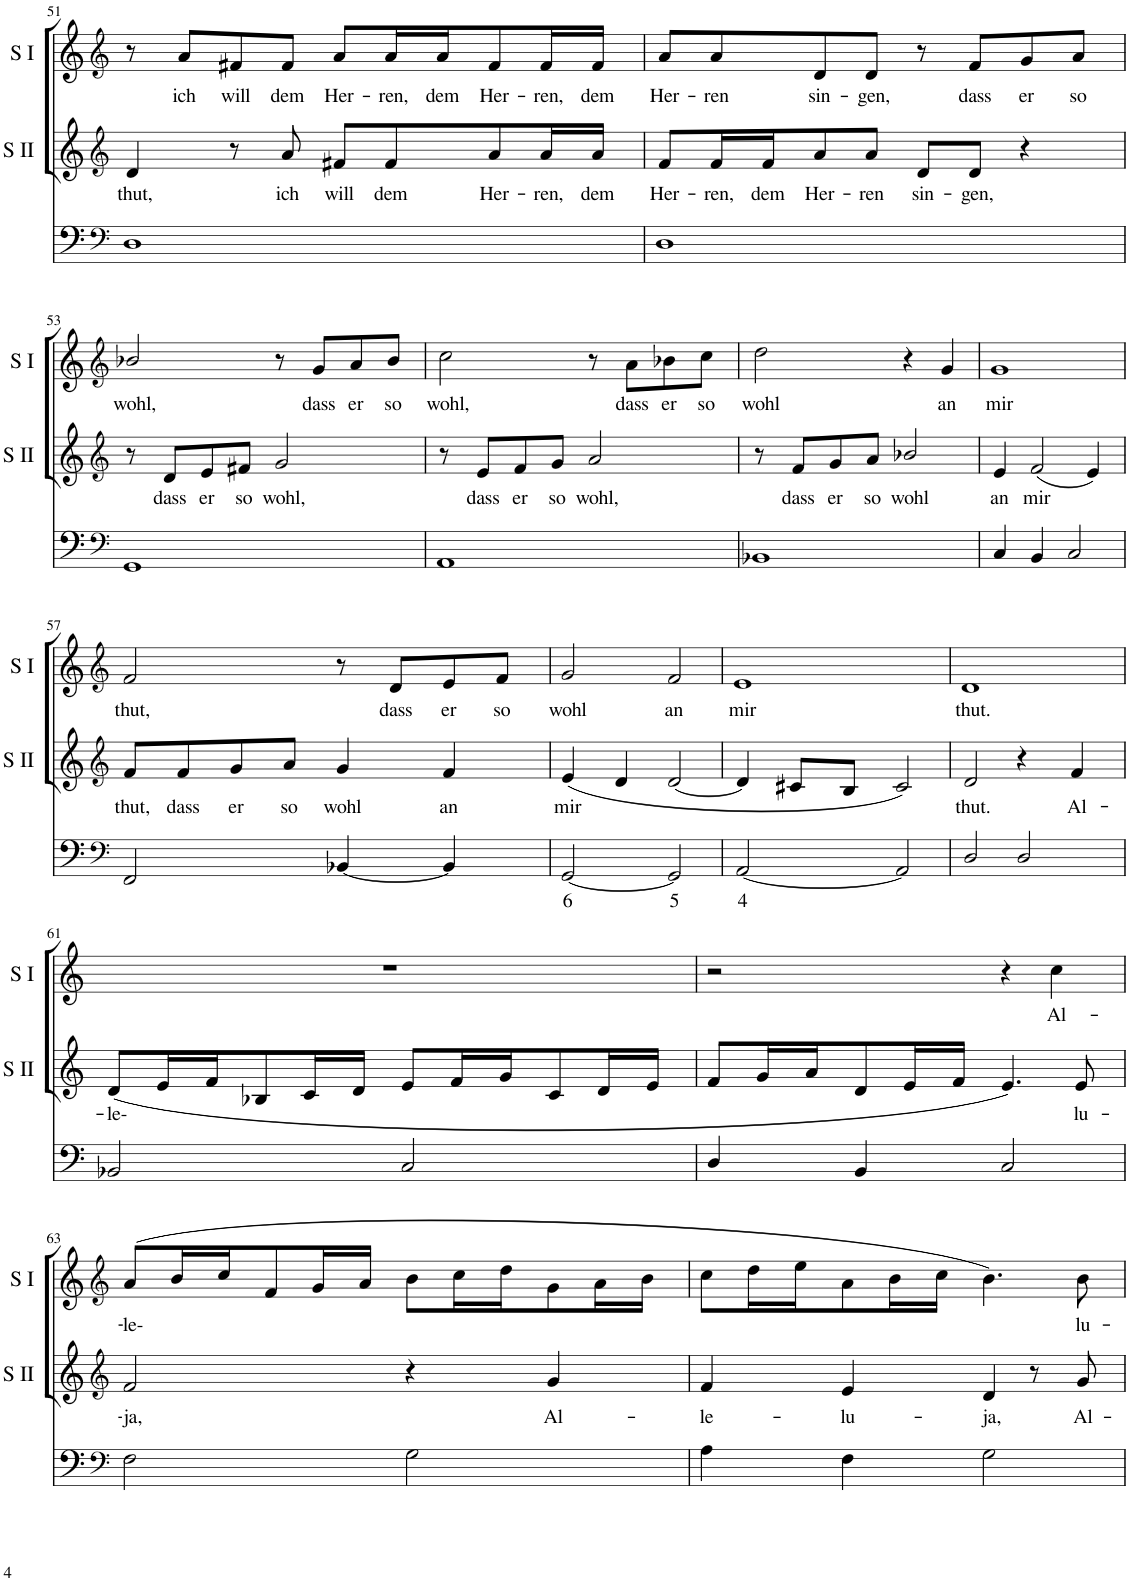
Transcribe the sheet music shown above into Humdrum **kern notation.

**kern	**text	**kern	**text	**kern	**text
*part3	*part3	*part2	*part2	*part1	*part1
*staff3	*staff3	*staff2	*staff2	*staff1	*staff1
*I"Continuo	*	*I"Soprano II	*	*I"Soprano I	*
*	*	*I'S II	*	*I'S I	*
!!LO:PB:g=z
*clefF4	*	*clefG2	*	*clefG2	*
*k[]	*	*k[]	*	*k[]	*
=51	=51	=51	=51	=51	=51
!	!	!	!LO:LY:b	!	!
1D	.	4d/	thut,	8r	.
!	!	!	!	!	!LO:LY:b
.	.	.	.	8a/L	ich
!	!	!	!	!	!LO:LY:b
.	.	8r	.	8f#X/	will
!	!	!	!LO:LY:b	!	!LO:LY:b
.	.	8a/	ich	8f#/J	dem
!	!	!	!LO:LY:b	!	!LO:LY:b
.	.	8f#X/L	will	8a/L	Her-
!	!	!	!LO:LY:b	!	!LO:LY:b
.	.	8f#/	dem	16a/L	ren,
!	!	!	!	!	!LO:LY:b
.	.	.	.	16a/J	dem
!	!	!	!LO:LY:b	!	!LO:LY:b
.	.	8a/	Her-	8f#/	Her-
!	!	!	!LO:LY:b	!	!LO:LY:b
.	.	16a/L	ren,	16f#/L	ren,
!	!	!	!LO:LY:b	!	!LO:LY:b
.	.	16a/JJ	dem	16f#/JJ	dem
=52	=52	=52	=52	=52	=52
!	!	!	!LO:LY:b	!	!LO:LY:b
1D	.	8f/L	Her-	8a/L	Her-
!	!	!	!LO:LY:b	!	!LO:LY:b
.	.	16f/L	ren,	8a/	ren
!	!	!	!LO:LY:b	!	!
.	.	16f/J	dem	.	.
!	!	!	!LO:LY:b	!	!LO:LY:b
.	.	8a/	Her-	8d/	sin-
!	!	!	!LO:LY:b	!	!LO:LY:b
.	.	8a/J	ren	8d/J	gen,
!	!	!	!LO:LY:b	!	!
.	.	8d/L	sin-	8r	.
!	!	!	!LO:LY:b	!	!LO:LY:b
.	.	8d/J	gen,	8f/L	dass
!	!	!	!	!	!LO:LY:b
.	.	4r	.	8g/	er
!	!	!	!	!	!LO:LY:b
.	.	.	.	8a/J	so
!!LO:LB:g=z
=53	=53	=53	=53	=53	=53
*clefF4	*	*clefG2	*	*clefG2	*
!	!	!	!	!	!LO:LY:b
1GG	.	8r	.	2b-X/	wohl,
!	!	!	!LO:LY:b	!	!
.	.	8d/L	dass	.	.
!	!	!	!LO:LY:b	!	!
.	.	8e/	er	.	.
!	!	!	!LO:LY:b	!	!
.	.	8f#X/J	so	.	.
!	!	!	!LO:LY:b	!	!
.	.	2g/	wohl,	8r	.
!	!	!	!	!	!LO:LY:b
.	.	.	.	8g/L	dass
!	!	!	!	!	!LO:LY:b
.	.	.	.	8a/	er
!	!	!	!	!	!LO:LY:b
.	.	.	.	8b-/J	so
=54	=54	=54	=54	=54	=54
!	!	!	!	!	!LO:LY:b
1AA	.	8r	.	2cc\	wohl,
!	!	!	!LO:LY:b	!	!
.	.	8e/L	dass	.	.
!	!	!	!LO:LY:b	!	!
.	.	8f/	er	.	.
!	!	!	!LO:LY:b	!	!
.	.	8g/J	so	.	.
!	!	!	!LO:LY:b	!	!
.	.	2a/	wohl,	8r	.
!	!	!	!	!	!LO:LY:b
.	.	.	.	8a\L	dass
!	!	!	!	!	!LO:LY:b
.	.	.	.	8b-X\	er
!	!	!	!	!	!LO:LY:b
.	.	.	.	8cc\J	so
=55	=55	=55	=55	=55	=55
!	!	!	!	!	!LO:LY:b
1BB-X	.	8r	.	2dd\	wohl
!	!	!	!LO:LY:b	!	!
.	.	8f/L	dass	.	.
!	!	!	!LO:LY:b	!	!
.	.	8g/	er	.	.
!	!	!	!LO:LY:b	!	!
.	.	8a/J	so	.	.
!	!	!	!LO:LY:b	!	!
.	.	2b-X/	wohl	4r	.
!	!	!	!	!	!LO:LY:b
.	.	.	.	4g/	an
=56	=56	=56	=56	=56	=56
!	!	!	!LO:LY:b	!	!LO:LY:b
4C/	.	4e/	an	1g	mir
!	!	!	!LO:LY:b	!	!
4BB/	.	(2f/	mir	.	.
2C/	.	.	.	.	.
.	.	4e/)	.	.	.
!!LO:LB:g=z
=57	=57	=57	=57	=57	=57
*clefF4	*	*clefG2	*	*clefG2	*
!	!	!	!LO:LY:b	!	!LO:LY:b
2FF/	.	8f/L	thut,	2f/	thut,
!	!	!	!LO:LY:b	!	!
.	.	8f/	dass	.	.
!	!	!	!LO:LY:b	!	!
.	.	8g/	er	.	.
!	!	!	!LO:LY:b	!	!
.	.	8a/J	so	.	.
!	!	!	!LO:LY:b	!	!
[4BB-X/	.	4g/	wohl	8r	.
!	!	!	!	!	!LO:LY:b
.	.	.	.	8d/L	dass
!	!	!	!LO:LY:b	!	!LO:LY:b
4BB-/]	.	4f/	an	8e/	er
!	!	!	!	!	!LO:LY:b
.	.	.	.	8f/J	so
=58	=58	=58	=58	=58	=58
!	!LO:LY:b	!	!LO:LY:b	!	!LO:LY:b
[2GG/	6	(4e/	mir	2g/	wohl
.	.	4d/	.	.	.
!	!LO:LY:b	!	!	!	!LO:LY:b
2GG/]	5	[2d/	.	2f/	an
=59	=59	=59	=59	=59	=59
!	!LO:LY:b	!	!	!	!LO:LY:b
[2AA/	4	4d/]	.	1e	mir
.	.	8c#X/L	.	.	.
.	.	8B/J	.	.	.
2AA/]	.	2c#/)	.	.	.
=60	=60	=60	=60	=60	=60
!	!	!	!LO:LY:b	!	!LO:LY:b
2D/	.	2d/	thut.	1d	thut.
2D/	.	4r	.	.	.
!	!	!	!LO:LY:b	!	!
.	.	4f/	Al-	.	.
!!LO:LB:g=z
=61	=61	=61	=61	=61	=61
!	!	!	!LO:LY:b	!	!
2BB-X/	.	(8d/L	le-	1r	.
.	.	16e/L	.	.	.
.	.	16f/J	.	.	.
.	.	8B-X/	.	.	.
.	.	16c/L	.	.	.
.	.	16d/JJ	.	.	.
2C/	.	8e/L	.	.	.
.	.	16f/L	.	.	.
.	.	16g/J	.	.	.
.	.	8c/	.	.	.
.	.	16d/L	.	.	.
.	.	16e/JJ	.	.	.
=62	=62	=62	=62	=62	=62
4D/	.	8f/L	.	2r	.
.	.	16g/L	.	.	.
.	.	16a/J	.	.	.
4BB/	.	8d/	.	.	.
.	.	16e/L	.	.	.
.	.	16f/JJ	.	.	.
2C/	.	4.e/)	.	4r	.
!	!	!	!	!	!LO:LY:b
.	.	.	.	4cc\	Al-
!	!	!	!LO:LY:b	!	!
.	.	8e/	lu-	.	.
!!LO:LB:g=z
=63	=63	=63	=63	=63	=63
*clefF4	*	*clefG2	*	*clefG2	*
!	!	!	!LO:LY:b	!	!LO:LY:b
2F\	.	2f/	ja,	(8a/L	le-
.	.	.	.	16b/L	.
.	.	.	.	16cc/J	.
.	.	.	.	8f/	.
.	.	.	.	16g/L	.
.	.	.	.	16a/JJ	.
2G\	.	4r	.	8b\L	.
.	.	.	.	16cc\L	.
.	.	.	.	16dd\J	.
!	!	!	!LO:LY:b	!	!
.	.	4g/	Al-	8g\	.
.	.	.	.	16a\L	.
.	.	.	.	16b\JJ	.
=64	=64	=64	=64	=64	=64
!	!	!	!LO:LY:b	!	!
4A\	.	4f/	le-	8cc\L	.
.	.	.	.	16dd\L	.
.	.	.	.	16ee\J	.
!	!	!	!LO:LY:b	!	!
4F\	.	4e/	lu-	8a\	.
.	.	.	.	16b\L	.
.	.	.	.	16cc\JJ	.
!	!	!	!LO:LY:b	!	!
2G\	.	4d/	ja,	4.b\)	.
.	.	8r	.	.	.
!	!	!	!LO:LY:b	!	!LO:LY:b
.	.	8g/	Al-	8b\	lu-
=	=	=	=	=	=
*-	*-	*-	*-	*-	*-
